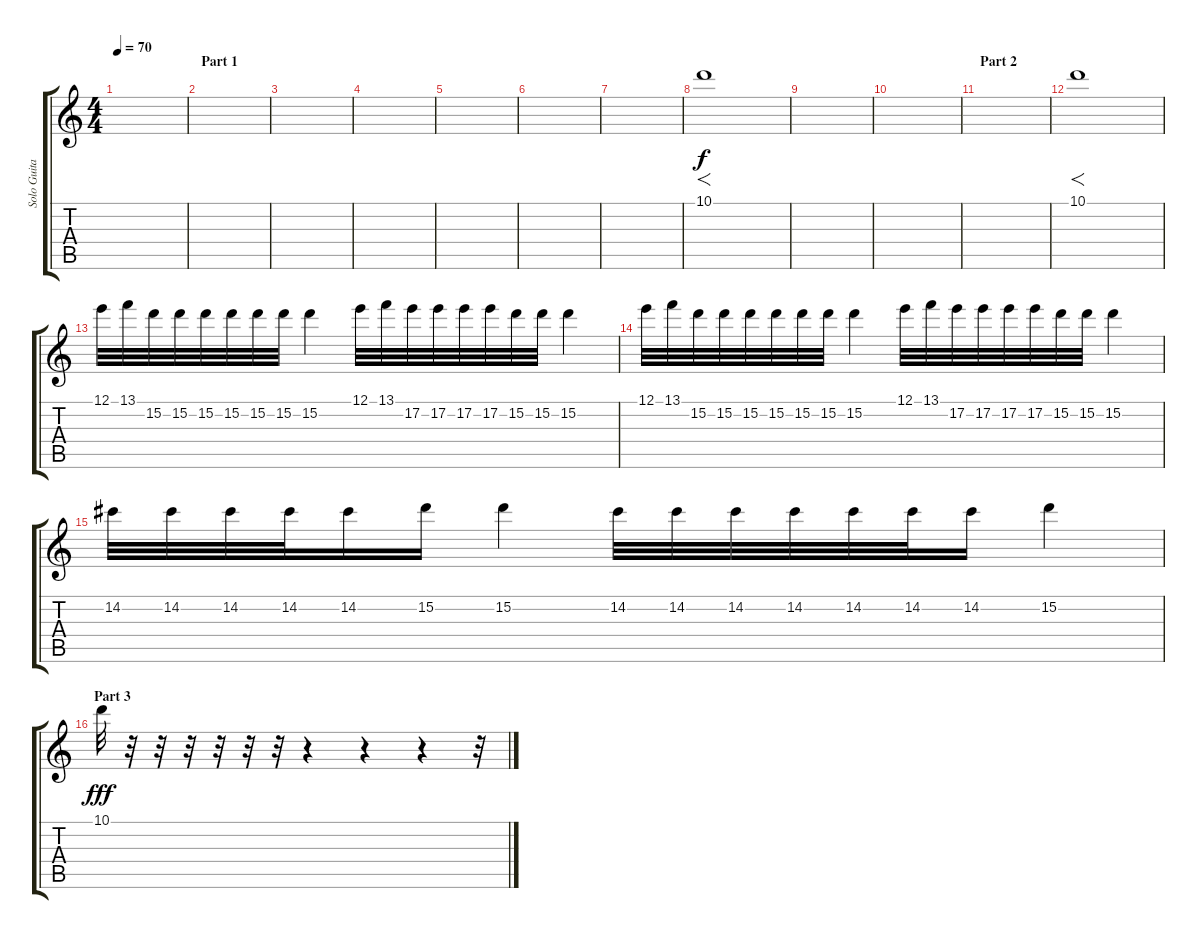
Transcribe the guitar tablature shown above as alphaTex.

\track ("Solo Guitar (Burnz)" "Solo Guita") {instrument distortionguitar}
\staff {score tabs}
\tuning (E4 B3 G3 D3 A2 E2) {hide}
\ts (4 4)
\tempo 70
\clef g2
\ks c
|
\section ("" "Part 1")
|
|
|
|
|
|
10.1.1{f} |
|
|
\section ("" "Part 2")
|
10.1.1{f} |
12.1.32 13.1.32 15.2.32 15.2.32 15.2.32 15.2.32 15.2.32 15.2.32 15.2.4 12.1.32 13.1.32 17.2.32 17.2.32 17.2.32 17.2.32 15.2.32 15.2.32 15.2.4 |
12.1.32 13.1.32 15.2.32 15.2.32 15.2.32 15.2.32 15.2.32 15.2.32 15.2.4 12.1.32 13.1.32 17.2.32 17.2.32 17.2.32 17.2.32 15.2.32 15.2.32 15.2.4 |
14.2.32 14.2.32 14.2.32 14.2.32 14.2.16 15.2.16 15.2.4 14.2.32 14.2.32 14.2.32 14.2.32 14.2.32 14.2.32 14.2.16 15.2.4 |
\section ("" "Part 3")
10.1.32{dy fff} r.32 r.32 r.32 r.32 r.32 r.32 r.4 r.4 r.4 r.32
